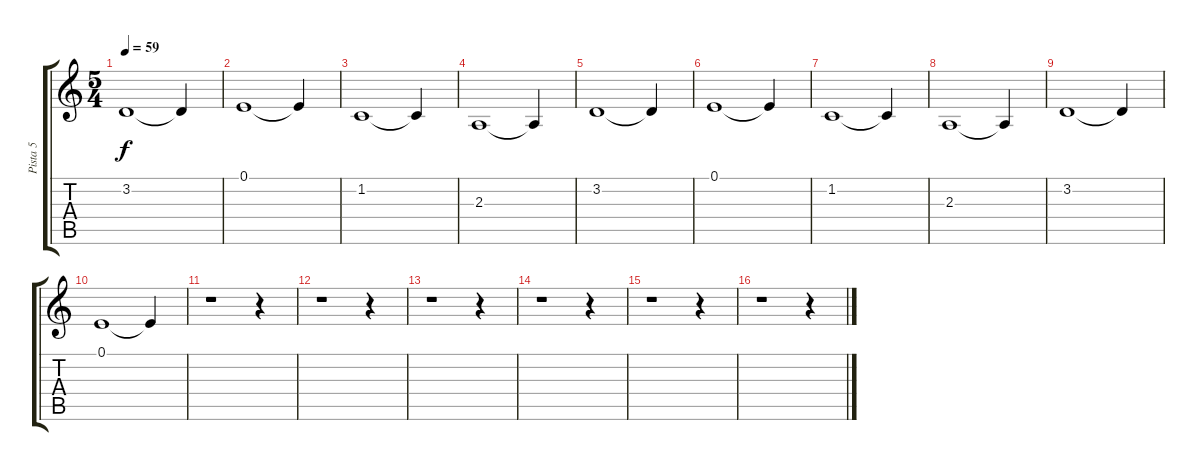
\track ("Pista 5" "Pista 5") {instrument synthstrings2}
\staff {score tabs}
\tuning (E4 B3 G3 D3 A2 E2) {hide}
\ts (5 4)
\tempo 59
\clef g2
\ks c
3.2.1{dy f} 3.2{t}.4 |
0.1.1 0.1{t}.4 |
1.2.1 1.2{t}.4 |
2.3.1 2.3{t}.4 |
3.2.1 3.2{t}.4 |
0.1.1 0.1{t}.4 |
1.2.1 1.2{t}.4 |
2.3.1 2.3{t}.4 |
3.2.1 3.2{t}.4 |
0.1.1 0.1{t}.4 |
r.1 r.4 |
r.1 r.4 |
r.1 r.4 |
r.1 r.4 |
r.1 r.4 |
r.1 r.4
